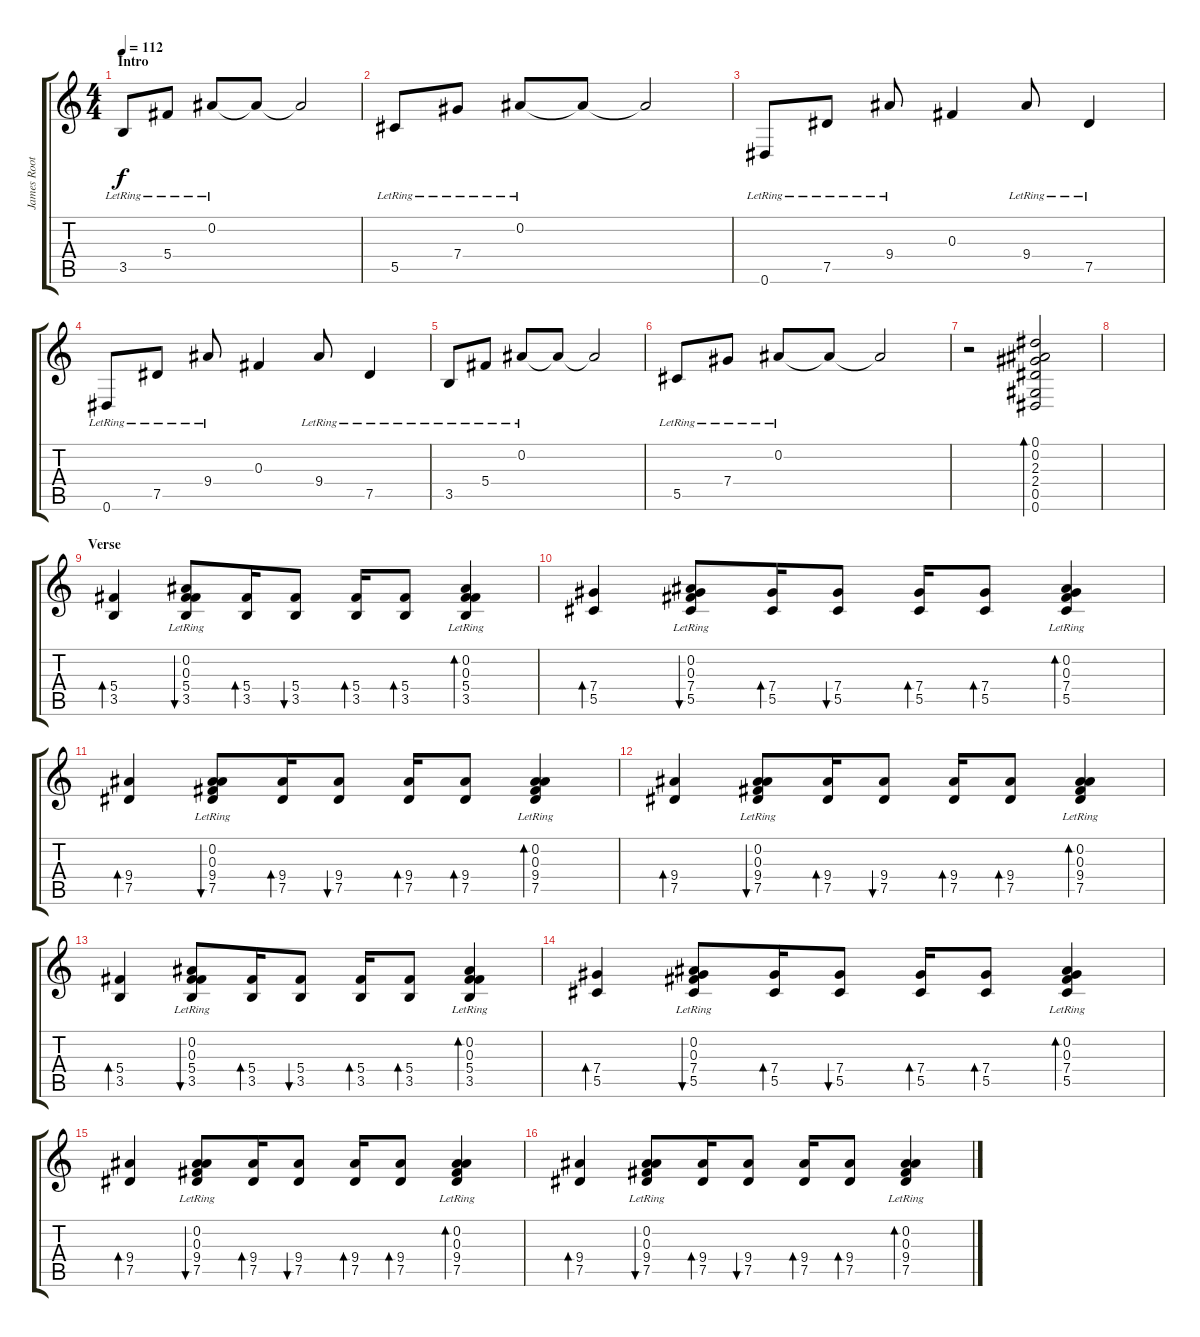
\track ("James Root" "James Root") {instrument acousticguitarsteel}
\staff {score tabs}
\tuning (Eb4 Bb3 Gb3 Db3 Ab2 Eb2) {hide}
\ts (4 4)
\section ("" "Intro")
\tempo 112
\clef g2
\ks c
3.5{lr}.8{dy f instrument acousticguitarsteel} 5.4{lr}.8 0.2{lr}.8 0.2{t}.8 0.2{t}.2 |
5.5{lr}.8 7.4{lr}.8 0.2{lr}.8 0.2{t}.8 0.2{t}.2 |
0.6{lr}.8 7.5{lr}.8 9.4{lr}.8 0.3.4 9.4{lr}.8 7.5{lr}.4 |
0.6{lr}.8 7.5{lr}.8 9.4{lr}.8 0.3.4 9.4{lr}.8 7.5{lr}.4 |
3.5{lr}.8 5.4{lr}.8 0.2{lr}.8 0.2{t}.8 0.2{t}.2 |
5.5{lr}.8 7.4{lr}.8 0.2{lr}.8 0.2{t}.8 0.2{t}.2 |
r.2 (0.1 0.2 2.3 2.4 0.5 0.6).2{bd 60} |
|
\section ("" "Verse")
(5.4 3.5).4{bd 120} (0.2{lr} 0.3{lr} 5.4 3.5).8{bu 120} (5.4 3.5).16{bd 120} (5.4 3.5).8{bu 120} (5.4 3.5).16{bd 120} (5.4 3.5).8{bd 120} (0.2{lr} 0.3{lr} 5.4 3.5).4{bd 120} |
(7.4 5.5).4{bd 120} (0.2{lr} 0.3{lr} 7.4 5.5).8{bu 120} (7.4 5.5).16{bd 120} (7.4 5.5).8{bu 120} (7.4 5.5).16{bd 120} (7.4 5.5).8{bd 120} (0.2{lr} 0.3{lr} 7.4 5.5).4{bd 120} |
(9.4 7.5).4{bd 120} (0.2{lr} 0.3{lr} 9.4 7.5).8{bu 120} (9.4 7.5).16{bd 120} (9.4 7.5).8{bu 120} (9.4 7.5).16{bd 120} (9.4 7.5).8{bd 120} (0.2{lr} 0.3{lr} 9.4 7.5).4{bd 120} |
(9.4 7.5).4{bd 120} (0.2{lr} 0.3{lr} 9.4 7.5).8{bu 120} (9.4 7.5).16{bd 120} (9.4 7.5).8{bu 120} (9.4 7.5).16{bd 120} (9.4 7.5).8{bd 120} (0.2{lr} 0.3{lr} 9.4 7.5).4{bd 120} |
(5.4 3.5).4{bd 120} (0.2{lr} 0.3{lr} 5.4 3.5).8{bu 120} (5.4 3.5).16{bd 120} (5.4 3.5).8{bu 120} (5.4 3.5).16{bd 120} (5.4 3.5).8{bd 120} (0.2{lr} 0.3{lr} 5.4 3.5).4{bd 120} |
(7.4 5.5).4{bd 120} (0.2{lr} 0.3{lr} 7.4 5.5).8{bu 120} (7.4 5.5).16{bd 120} (7.4 5.5).8{bu 120} (7.4 5.5).16{bd 120} (7.4 5.5).8{bd 120} (0.2{lr} 0.3{lr} 7.4 5.5).4{bd 120} |
(9.4 7.5).4{bd 120} (0.2{lr} 0.3{lr} 9.4 7.5).8{bu 120} (9.4 7.5).16{bd 120} (9.4 7.5).8{bu 120} (9.4 7.5).16{bd 120} (9.4 7.5).8{bd 120} (0.2{lr} 0.3{lr} 9.4 7.5).4{bd 120} |
(9.4 7.5).4{bd 120} (0.2{lr} 0.3{lr} 9.4 7.5).8{bu 120} (9.4 7.5).16{bd 120} (9.4 7.5).8{bu 120} (9.4 7.5).16{bd 120} (9.4 7.5).8{bd 120} (0.2{lr} 0.3{lr} 9.4 7.5).4{bd 120}
